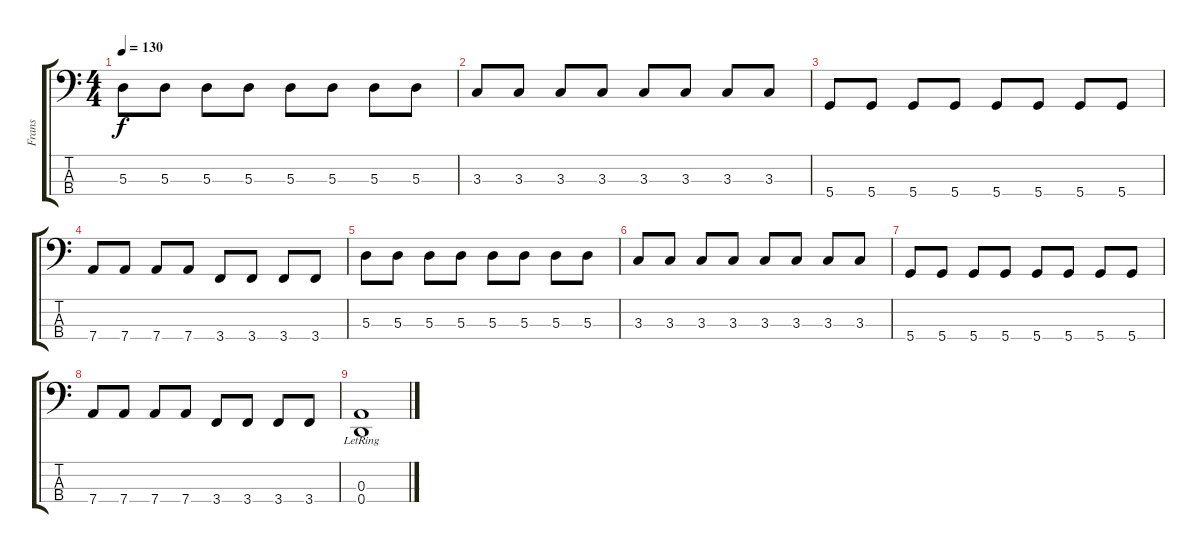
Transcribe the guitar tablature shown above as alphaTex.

\track ("Frans" "Frans") {instrument distortionguitar}
\staff {score tabs}
\tuning (G2 D2 A1 D1) {hide}
\ts (4 4)
\tempo 130
\clef f4
\ks c
5.3.8{dy f} 5.3.8 5.3.8 5.3.8 5.3.8 5.3.8 5.3.8 5.3.8 |
3.3.8 3.3.8 3.3.8 3.3.8 3.3.8 3.3.8 3.3.8 3.3.8 |
5.4.8 5.4.8 5.4.8 5.4.8 5.4.8 5.4.8 5.4.8 5.4.8 |
7.4.8 7.4.8 7.4.8 7.4.8 3.4.8 3.4.8 3.4.8 3.4.8 |
5.3.8 5.3.8 5.3.8 5.3.8 5.3.8 5.3.8 5.3.8 5.3.8 |
3.3.8 3.3.8 3.3.8 3.3.8 3.3.8 3.3.8 3.3.8 3.3.8 |
5.4.8 5.4.8 5.4.8 5.4.8 5.4.8 5.4.8 5.4.8 5.4.8 |
7.4.8 7.4.8 7.4.8 7.4.8 3.4.8 3.4.8 3.4.8 3.4.8 |
(0.3 0.4{lr}).1
